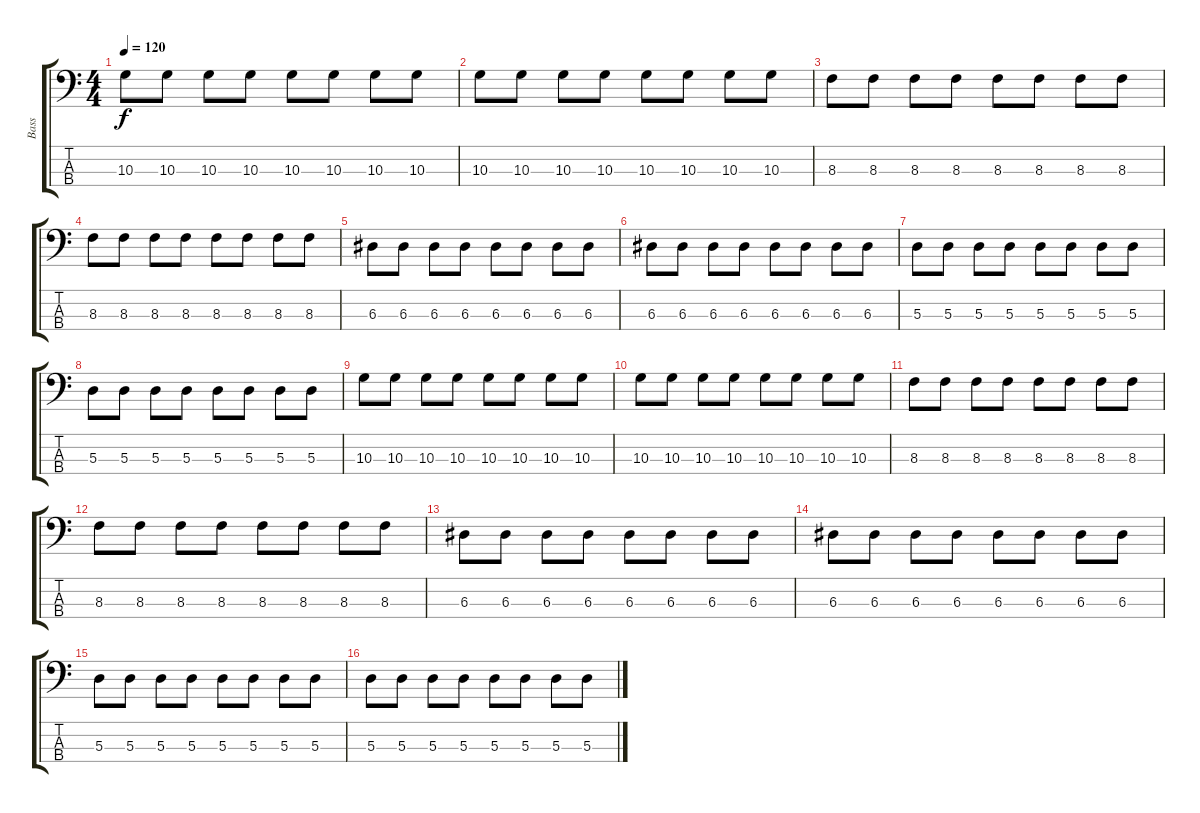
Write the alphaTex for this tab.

\track ("Bass" "Bass") {instrument electricbassfinger}
\staff {score tabs}
\tuning (G2 D2 A1 E1) {hide}
\ts (4 4)
\tempo 120
\clef f4
\ks c
10.3.8{dy f} 10.3.8 10.3.8 10.3.8 10.3.8 10.3.8 10.3.8 10.3.8 |
10.3.8 10.3.8 10.3.8 10.3.8 10.3.8 10.3.8 10.3.8 10.3.8 |
8.3.8 8.3.8 8.3.8 8.3.8 8.3.8 8.3.8 8.3.8 8.3.8 |
8.3.8 8.3.8 8.3.8 8.3.8 8.3.8 8.3.8 8.3.8 8.3.8 |
6.3.8 6.3.8 6.3.8 6.3.8 6.3.8 6.3.8 6.3.8 6.3.8 |
6.3.8 6.3.8 6.3.8 6.3.8 6.3.8 6.3.8 6.3.8 6.3.8 |
5.3.8 5.3.8 5.3.8 5.3.8 5.3.8 5.3.8 5.3.8 5.3.8 |
5.3.8 5.3.8 5.3.8 5.3.8 5.3.8 5.3.8 5.3.8 5.3.8 |
10.3.8 10.3.8 10.3.8 10.3.8 10.3.8 10.3.8 10.3.8 10.3.8 |
10.3.8 10.3.8 10.3.8 10.3.8 10.3.8 10.3.8 10.3.8 10.3.8 |
8.3.8 8.3.8 8.3.8 8.3.8 8.3.8 8.3.8 8.3.8 8.3.8 |
8.3.8 8.3.8 8.3.8 8.3.8 8.3.8 8.3.8 8.3.8 8.3.8 |
6.3.8 6.3.8 6.3.8 6.3.8 6.3.8 6.3.8 6.3.8 6.3.8 |
6.3.8 6.3.8 6.3.8 6.3.8 6.3.8 6.3.8 6.3.8 6.3.8 |
5.3.8 5.3.8 5.3.8 5.3.8 5.3.8 5.3.8 5.3.8 5.3.8 |
5.3.8 5.3.8 5.3.8 5.3.8 5.3.8 5.3.8 5.3.8 5.3.8
